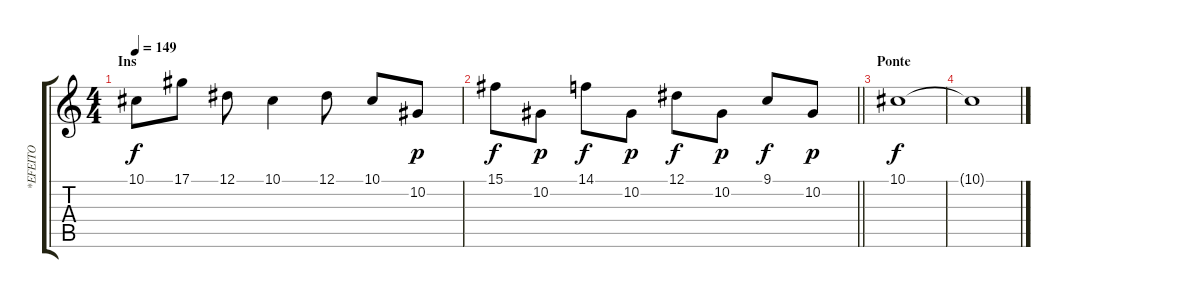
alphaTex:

\track ("*EFEITO" "*EFEITO") {instrument pad4choir}
\staff {score tabs}
\tuning (Eb4 Bb3 Gb3 Db3 Ab2 Eb2) {hide}
\ts (4 4)
\section ("" "Ins")
\tempo 149
\clef g2
\ks c
10.1.8{dy f} 17.1.8 12.1.8 10.1.4 12.1.8 10.1.8 10.2.8{dy p} |
\barLineRight lightlight
15.1.8{dy f} 10.2.8{dy p} 14.1.8{dy f} 10.2.8{dy p} 12.1.8{dy f} 10.2.8{dy p} 9.1.8{dy f} 10.2.8{dy p} |
\section ("" "Ponte")
10.1.1{dy f} |
10.1{t}.1
